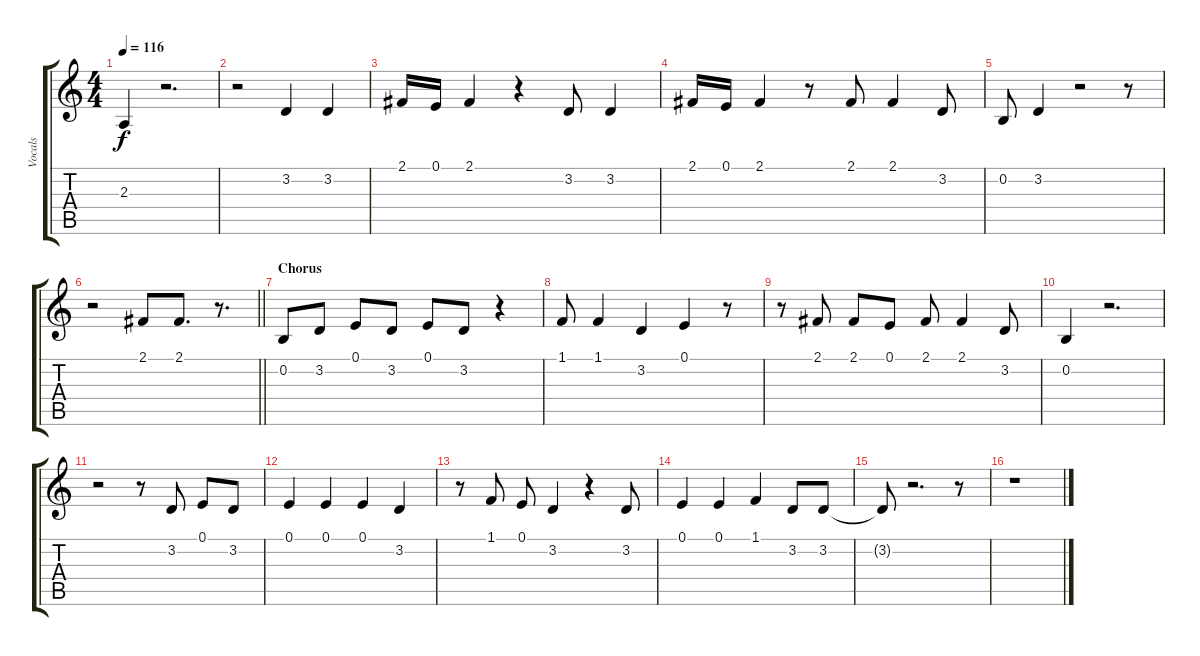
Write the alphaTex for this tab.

\track ("Vocals" "Vocals") {instrument harmonica}
\staff {score tabs}
\tuning (E4 B3 G3 D3 A2 E2) {hide}
\ts (4 4)
\tempo 116
\clef g2
\ks c
2.3{t}.4{dy f} r.2{d} |
r.2 3.2.4 3.2.4 |
2.1.16 0.1.16 2.1.4 r.4 3.2.8 3.2.4 |
2.1.16 0.1.16 2.1.4 r.8 2.1.8 2.1.4 3.2.8 |
0.2.8 3.2.4 r.2 r.8 |
\barLineRight lightlight
r.2 2.1.8 2.1.8{d} r.8{d} |
\section ("" "Chorus")
0.2.8 3.2.8 0.1.8 3.2.8 0.1.8 3.2.8 r.4 |
1.1.8 1.1.4 3.2.4 0.1.4 r.8 |
r.8 2.1.8 2.1.8 0.1.8 2.1.8 2.1.4 3.2.8 |
0.2.4 r.2{d} |
r.2 r.8 3.2.8 0.1.8 3.2.8 |
0.1.4 0.1.4 0.1.4 3.2.4 |
r.8 1.1.8 0.1.8 3.2.4 r.4 3.2.8 |
0.1.4 0.1.4 1.1.4 3.2.8 3.2.8 |
3.2{t}.8 r.2{d} r.8 |
r.1
